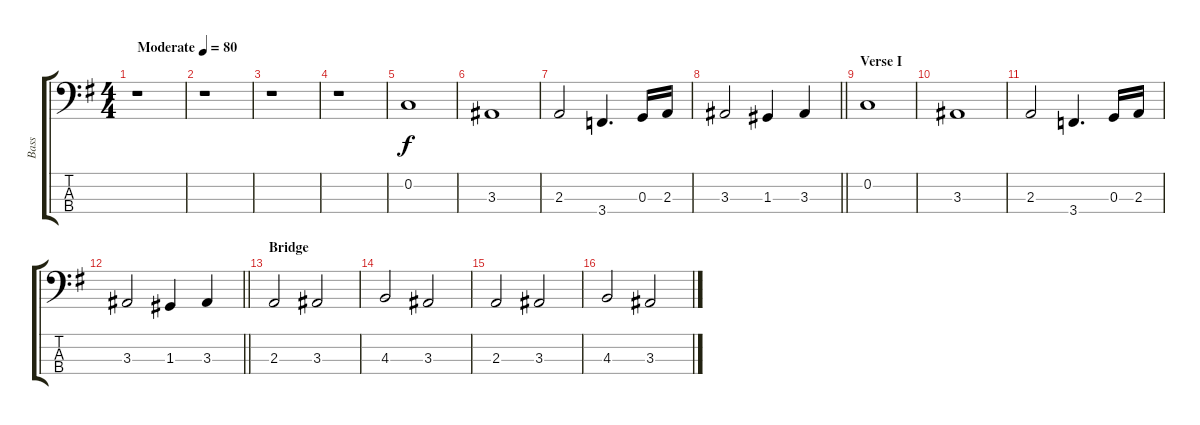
\track ("Bass" "Bass") {instrument electricbassfinger}
\staff {score tabs}
\tuning (F2 C2 G1 D1) {hide}
\ts (4 4)
\tempo (80 "Moderate")
\clef f4
\ks g
r.1{dy f instrument electricbassfinger} |
r.1 |
r.1 |
r.1 |
0.2.1 |
3.3.1 |
2.3.2 3.4.4{d} 0.3.16 2.3.16 |
\barLineRight lightlight
3.3.2 1.3.4 3.3.4 |
\section ("" "Verse I")
0.2.1 |
3.3.1 |
2.3.2 3.4.4{d} 0.3.16 2.3.16 |
\barLineRight lightlight
3.3.2 1.3.4 3.3.4 |
\section ("" "Bridge")
2.3.2 3.3.2 |
4.3.2 3.3.2 |
2.3.2 3.3.2 |
4.3.2 3.3.2
